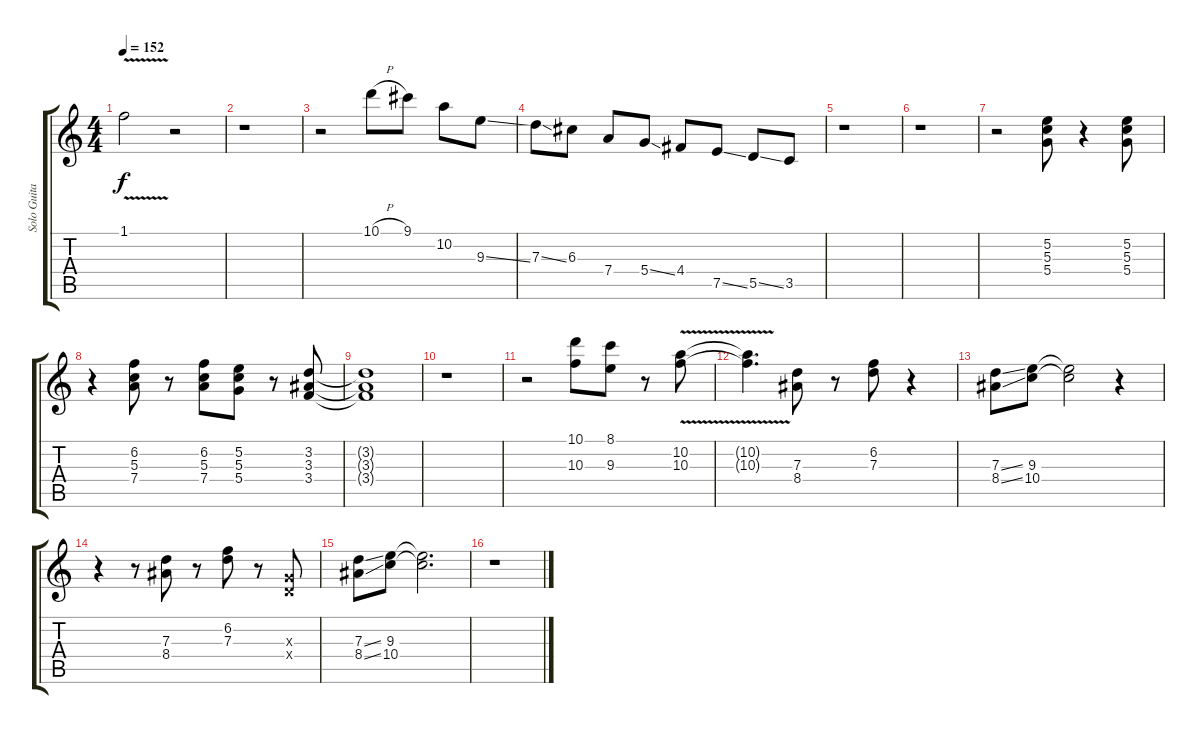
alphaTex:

\track ("Solo Guitar" "Solo Guita") {instrument electricguitarclean}
\staff {score tabs}
\tuning (E4 B3 G3 D3 A2 E2) {hide}
\ts (4 4)
\tempo 152
\clef g2
\ks c
1.1{v}.2{dy f} r.2 |
r.1 |
r.2 10.1{h}.8 9.1.8 10.2.8 9.3{ss}.8 |
7.3{ss}.8 6.3.8 7.4.8 5.4{ss}.8 4.4.8 7.5{ss}.8 5.5{ss}.8 3.5.8 |
r.1 |
r.1 |
r.2 (5.2 5.3 5.4).8 r.4 (5.2 5.3 5.4).8 |
r.4 (6.2 5.3 7.4).8 r.8 (6.2 5.3 7.4).8 (5.2 5.3 5.4).8 r.8 (3.2 3.3 3.4).8 |
(3.2{t} 3.3{t} 3.4{t}).1 |
r.1 |
r.2 (10.1 10.3).8 (8.1 9.3).8 r.8 (10.2{v} 10.3{v}).8 |
(10.2{t} 10.3{t}).4{d} (7.3 8.4).8 r.8 (6.2 7.3).8 r.4 |
(7.3{ss} 8.4{ss}).8 (9.3 10.4).8 (9.3{t} 10.4{t}).2 r.4 |
r.4 r.8 (7.3 8.4).8 r.8 (6.2 7.3).8 r.8 (0.3{x} 0.4{x}).8 |
(7.3{ss} 8.4{ss}).8 (9.3 10.4).8 (9.3{t} 10.4{t}).2{d} |
r.1
